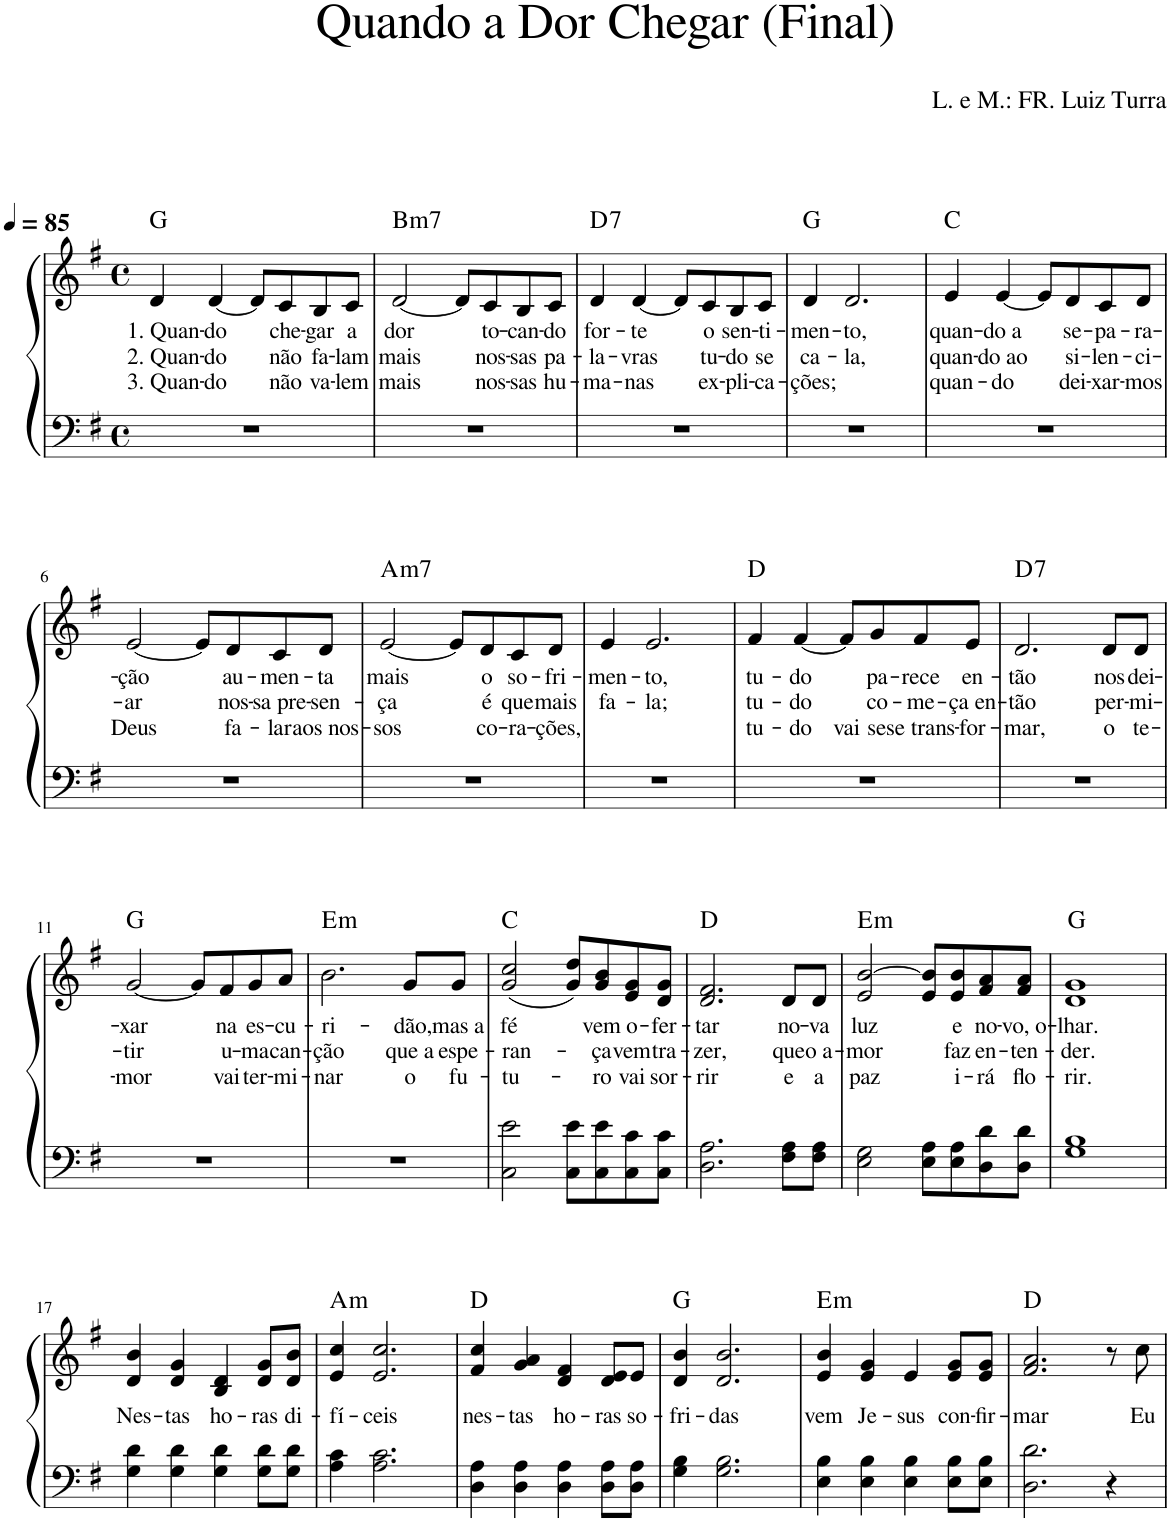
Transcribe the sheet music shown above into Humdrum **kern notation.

**kern	**kern	**text	**text	**text	**harte
*part1	*part1	*part1	*part1	*part1	*part1
*staff2	*staff1	*staff1	*staff1	*staff1	*
*I"Voz	*	*	*	*	*
*I'Vo.	*	*	*	*	*
*clefF4	*clefG2	*	*	*	*
*k[f#]	*k[f#]	*	*	*	*
*M4/4	*M4/4	*	*	*	*
*met(c)	*met(c)	*	*	*	*
*MM85	*MM85	*	*	*	*
=1	=1	=1	=1	=1	=1
!	!	!LO:LY:b	!LO:LY:b	!LO:LY:b	!
1r	4d/	1. Quan-	2. Quan-	3. Quan-	G:maj
!	!	!LO:LY:b	!LO:LY:b	!LO:LY:b	!
.	[4d/	-do	-do	-do	.
.	8d/L]	.	.	.	.
!	!	!LO:LY:b	!LO:LY:b	!LO:LY:b	!
.	8c/	che-	não	não	.
!	!	!LO:LY:b	!LO:LY:b	!LO:LY:b	!
.	8B/	-gar	fa-	va-	.
!	!	!LO:LY:b	!LO:LY:b	!LO:LY:b	!
.	8c/J	a	-lam	-lem	.
=2	=2	=2	=2	=2	=2
!	!	!LO:LY:b	!LO:LY:b	!LO:LY:b	!LO:H:kt=m7
1r	[2d/	dor	mais	mais	B:min7
.	8d/L]	.	.	.	.
!	!	!LO:LY:b	!LO:LY:b	!LO:LY:b	!
.	8c/	to-	nos-	nos-	.
!	!	!LO:LY:b	!LO:LY:b	!LO:LY:b	!
.	8B/	-can-	-sas	-sas	.
!	!	!LO:LY:b	!LO:LY:b	!LO:LY:b	!
.	8c/J	-do	pa-	hu-	.
=3	=3	=3	=3	=3	=3
!	!	!LO:LY:b	!LO:LY:b	!LO:LY:b	!LO:H:kt=7
1r	4d/	for-	-la-	-ma-	D:7
!	!	!LO:LY:b	!LO:LY:b	!LO:LY:b	!
.	[4d/	-te	-vras	-nas	.
.	8d/L]	.	.	.	.
!	!	!LO:LY:b	!LO:LY:b	!LO:LY:b	!
.	8c/	o	tu-	ex-	.
!	!	!LO:LY:b	!LO:LY:b	!LO:LY:b	!
.	8B/	sen-	-do	-pli-	.
!	!	!LO:LY:b	!LO:LY:b	!LO:LY:b	!
.	8c/J	-ti-	se	-ca-	.
=4	=4	=4	=4	=4	=4
!	!	!LO:LY:b	!LO:LY:b	!LO:LY:b	!
1r	4d/	-men-	ca-	-ções;	G:maj
!	!	!LO:LY:b	!LO:LY:b	!	!
.	2.d/	-to,	-la,	.	.
=5	=5	=5	=5	=5	=5
!	!	!LO:LY:b	!LO:LY:b	!LO:LY:b	!
1r	4e/	quan-	quan-	quan-	C:maj
!	!	!LO:LY:b	!LO:LY:b	!LO:LY:b	!
.	[4e/	-do a	-do ao	-do	.
.	8e/L]	.	.	.	.
!	!	!LO:LY:b	!LO:LY:b	!LO:LY:b	!
.	8d/	se-	si-	dei-	.
!	!	!LO:LY:b	!LO:LY:b	!LO:LY:b	!
.	8c/	-pa-	-len-	-xar-	.
!	!	!LO:LY:b	!LO:LY:b	!LO:LY:b	!
.	8d/J	-ra-	-ci-	-mos	.
!!LO:LB:g=z
=6	=6	=6	=6	=6	=6
!	!	!LO:LY:b	!LO:LY:b	!LO:LY:b	!
1r	[2e/	-ção	-ar	Deus	.
.	8e/L]	.	.	.	.
!	!	!LO:LY:b	!LO:LY:b	!LO:LY:b	!
.	8d/	au-	nos-	fa-	.
!	!	!LO:LY:b	!LO:LY:b	!LO:LY:b	!
.	8c/	-men-	-sa pre-	-lar	.
!	!	!LO:LY:b	!LO:LY:b	!LO:LY:b	!
.	8d/J	-ta	-sen-	aos nos-	.
=7	=7	=7	=7	=7	=7
!	!	!LO:LY:b	!LO:LY:b	!LO:LY:b	!LO:H:kt=m7
1r	[2e/	mais	-ça	-sos	A:min7
.	8e/L]	.	.	.	.
!	!	!LO:LY:b	!LO:LY:b	!LO:LY:b	!
.	8d/	o	é	co-	.
!	!	!LO:LY:b	!LO:LY:b	!LO:LY:b	!
.	8c/	so-	que	-ra-	.
!	!	!LO:LY:b	!LO:LY:b	!LO:LY:b	!
.	8d/J	-fri-	mais	-ções,	.
=8	=8	=8	=8	=8	=8
!	!	!LO:LY:b	!LO:LY:b	!	!
1r	4e/	-men-	fa-	.	.
!	!	!LO:LY:b	!LO:LY:b	!	!
.	2.e/	-to,	-la;	.	.
=9	=9	=9	=9	=9	=9
!	!	!LO:LY:b	!LO:LY:b	!LO:LY:b	!
1r	4f#/	tu-	tu-	tu-	D:maj
!	!	!LO:LY:b	!LO:LY:b	!LO:LY:b	!
.	[4f#/	-do	-do	-do	.
!	!	!	!	!LO:LY:b	!
.	8f#/L]	.	.	vai	.
!	!	!LO:LY:b	!LO:LY:b	!LO:LY:b	!
.	8g/	pa-	co-	se	.
!	!	!LO:LY:b	!LO:LY:b	!LO:LY:b	!
.	8f#/	-rece	-me-	se trans-	.
!	!	!LO:LY:b	!LO:LY:b	!LO:LY:b	!
.	8e/J	en-	-ça en-	-for-	.
=10	=10	=10	=10	=10	=10
!	!	!LO:LY:b	!LO:LY:b	!LO:LY:b	!LO:H:kt=7
1r	2.d/	-tão	-tão	-mar,	D:7
!	!	!LO:LY:b	!LO:LY:b	!LO:LY:b	!
.	8d/L	nos	per-	o	.
!	!	!LO:LY:b	!LO:LY:b	!LO:LY:b	!
.	8d/J	dei-	-mi-	te-	.
!!LO:LB:g=z
=11	=11	=11	=11	=11	=11
!	!	!LO:LY:b	!LO:LY:b	!LO:LY:b	!
1r	[2g/	-xar	-tir	-mor	G:maj
.	8g/L]	.	.	.	.
!	!	!LO:LY:b	!LO:LY:b	!LO:LY:b	!
.	8f#/	na	u-	vai	.
!	!	!LO:LY:b	!LO:LY:b	!LO:LY:b	!
.	8g/	es-	-ma	ter-	.
!	!	!LO:LY:b	!LO:LY:b	!LO:LY:b	!
.	8a/J	-cu-	can-	-mi-	.
=12	=12	=12	=12	=12	=12
!	!	!LO:LY:b	!LO:LY:b	!LO:LY:b	!LO:H:kt=m
1r	2.b\	-ri-	-ção	-nar	E:min
!	!	!LO:LY:b	!LO:LY:b	!LO:LY:b	!
.	8g/L	-dão,	que a	o	.
!	!	!LO:LY:b	!LO:LY:b	!LO:LY:b	!
.	8g/J	mas a	espe-	fu-	.
=13	=13	=13	=13	=13	=13
!	!	!LO:LY:b	!LO:LY:b	!LO:LY:b	!
2C\ 2e\	(2g/ 2cc/	fé	-ran-	-tu-	C:maj
8C\ 8e\L	8g/ 8dd/L)	.	.	.	.
!	!	!LO:LY:b	!LO:LY:b	!LO:LY:b	!
8C\ 8e\	8g/ 8b/	vem	-ça	-ro	.
!	!	!LO:LY:b	!LO:LY:b	!LO:LY:b	!
8C\ 8c\	8e/ 8g/	o-	vem	vai	.
!	!	!LO:LY:b	!LO:LY:b	!LO:LY:b	!
8C\ 8c\J	8d/ 8g/J	-fer-	tra-	sor-	.
=14	=14	=14	=14	=14	=14
!	!	!LO:LY:b	!LO:LY:b	!LO:LY:b	!
2.D\ 2.A\	2.d/ 2.f#/	-tar	-zer,	-rir	D:maj
!	!	!LO:LY:b	!LO:LY:b	!LO:LY:b	!
8F#\ 8A\L	8d/L	no-	que	e	.
!	!	!LO:LY:b	!LO:LY:b	!LO:LY:b	!
8F#\ 8A\J	8d/J	-va	o a-	a	.
=15	=15	=15	=15	=15	=15
!	!	!LO:LY:b	!LO:LY:b	!LO:LY:b	!LO:H:kt=m
2E\ 2G\	2e/ [2b/	luz	-mor	paz	E:min
8E\ 8A\L	8e/ 8b/]L	.	.	.	.
!	!	!LO:LY:b	!LO:LY:b	!LO:LY:b	!
8E\ 8A\	8e/ 8b/	e	faz	i-	.
!	!	!LO:LY:b	!LO:LY:b	!LO:LY:b	!
8D\ 8d\	8f#/ 8a/	no-	en-	-rá	.
!	!	!LO:LY:b	!LO:LY:b	!LO:LY:b	!
8D\ 8d\J	8f#/ 8a/J	-vo, o-	-ten-	flo-	.
=16	=16	=16	=16	=16	=16
!	!	!LO:LY:b	!LO:LY:b	!LO:LY:b	!
1G 1B	1d 1g	-lhar.	-der.	-rir.	G:maj
!!LO:LB:g=z
=17	=17	=17	=17	=17	=17
!	!	!LO:LY:b	!	!	!
4G\ 4d\	4d/ 4b/	Nes-	.	.	.
!	!	!LO:LY:b	!	!	!
4G\ 4d\	4d/ 4g/	-tas	.	.	.
!	!	!LO:LY:b	!	!	!
4G\ 4d\	4B/ 4d/	ho-	.	.	.
!	!	!LO:LY:b	!	!	!
8G\ 8d\L	8d/ 8g/L	-ras	.	.	.
!	!	!LO:LY:b	!	!	!
8G\ 8d\J	8d/ 8b/J	di-	.	.	.
=18	=18	=18	=18	=18	=18
!	!	!LO:LY:b	!	!	!LO:H:kt=m
4A\ 4c\	4e/ 4cc/	-fí-	.	.	A:min
!	!	!LO:LY:b	!	!	!
2.A\ 2.c\	2.e/ 2.cc/	-ceis	.	.	.
=19	=19	=19	=19	=19	=19
!	!	!LO:LY:b	!	!	!
4D\ 4A\	4f#/ 4cc/	nes-	.	.	D:maj
!	!	!LO:LY:b	!	!	!
4D\ 4A\	4g/ 4a/	-tas	.	.	.
!	!	!LO:LY:b	!	!	!
4D\ 4A\	4d/ 4f#/	ho-	.	.	.
!	!	!LO:LY:b	!	!	!
8D\ 8A\L	8d/ 8e/L	-ras	.	.	.
!	!	!LO:LY:b	!	!	!
8D\ 8A\J	8e/J	so-	.	.	.
=20	=20	=20	=20	=20	=20
!	!	!LO:LY:b	!	!	!
4G\ 4B\	4d/ 4b/	-fri-	.	.	G:maj
!	!	!LO:LY:b	!	!	!
2.G\ 2.B\	2.d/ 2.b/	-das	.	.	.
=21	=21	=21	=21	=21	=21
!	!	!LO:LY:b	!	!	!LO:H:kt=m
4E\ 4B\	4e/ 4b/	vem	.	.	E:min
!	!	!LO:LY:b	!	!	!
4E\ 4B\	4e/ 4g/	Je-	.	.	.
!	!	!LO:LY:b	!	!	!
4E\ 4B\	4e/	-sus	.	.	.
!	!	!LO:LY:b	!	!	!
8E\ 8B\L	8e/ 8g/L	con-	.	.	.
!	!	!LO:LY:b	!	!	!
8E\ 8B\J	8e/ 8g/J	-fir-	.	.	.
=22	=22	=22	=22	=22	=22
!	!	!LO:LY:b	!	!	!
2.D\ 2.d\	2.f#/ 2.a/	-mar	.	.	D:maj
4r	8r	.	.	.	.
!	!	!LO:LY:b	!	!	!
.	8cc\	Eu	.	.	.
=	=	=	=	=	=
*-	*-	*-	*-	*-	*-
